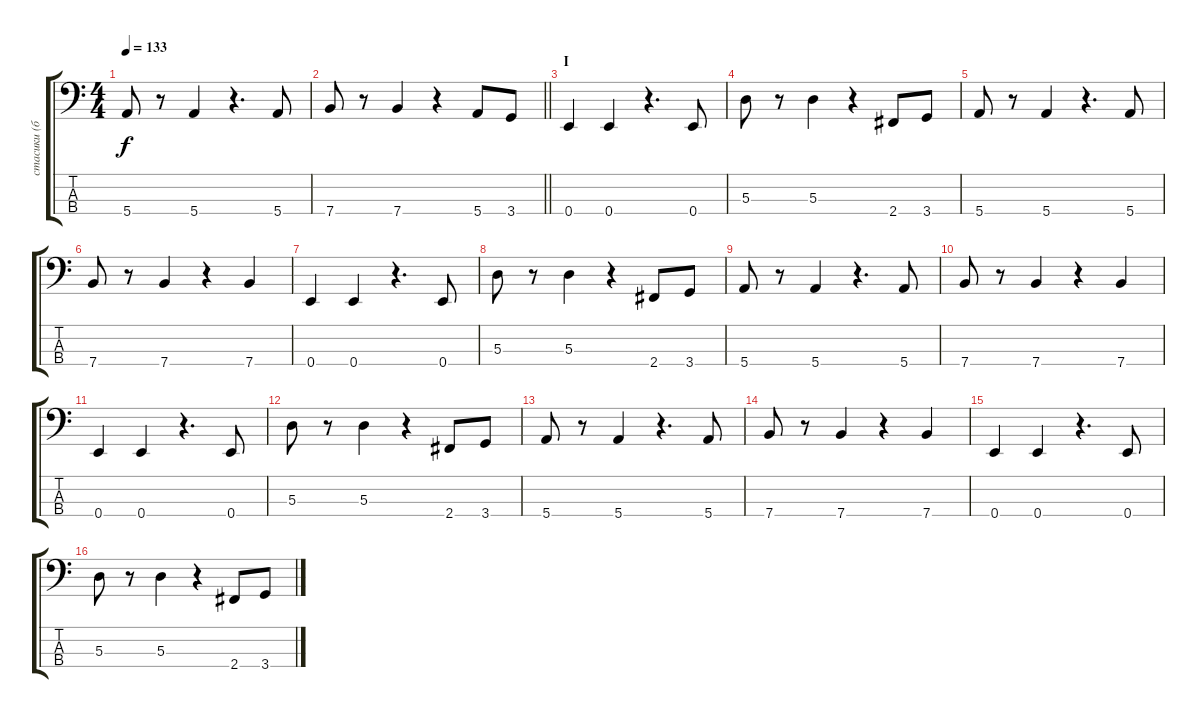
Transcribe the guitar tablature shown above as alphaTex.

\track ("стасики (бас)" "стасики (б") {instrument electricbassfinger}
\staff {score tabs}
\tuning (G2 D2 A1 E1) {hide}
\ts (4 4)
\tempo 133
\clef f4
\ks c
5.4.8{dy f} r.8 5.4.4 r.4{d} 5.4.8 |
\barLineRight lightlight
7.4.8 r.8 7.4.4 r.4 5.4.8 3.4.8 |
\section ("" "I")
0.4.4 0.4.4 r.4{d} 0.4.8 |
5.3.8 r.8 5.3.4 r.4 2.4.8 3.4.8 |
5.4.8 r.8 5.4.4 r.4{d} 5.4.8 |
7.4.8 r.8 7.4.4 r.4 7.4.4 |
0.4.4 0.4.4 r.4{d} 0.4.8 |
5.3.8 r.8 5.3.4 r.4 2.4.8 3.4.8 |
5.4.8 r.8 5.4.4 r.4{d} 5.4.8 |
7.4.8 r.8 7.4.4 r.4 7.4.4 |
0.4.4 0.4.4 r.4{d} 0.4.8 |
5.3.8 r.8 5.3.4 r.4 2.4.8 3.4.8 |
5.4.8 r.8 5.4.4 r.4{d} 5.4.8 |
7.4.8 r.8 7.4.4 r.4 7.4.4 |
0.4.4 0.4.4 r.4{d} 0.4.8 |
5.3.8 r.8 5.3.4 r.4 2.4.8 3.4.8
